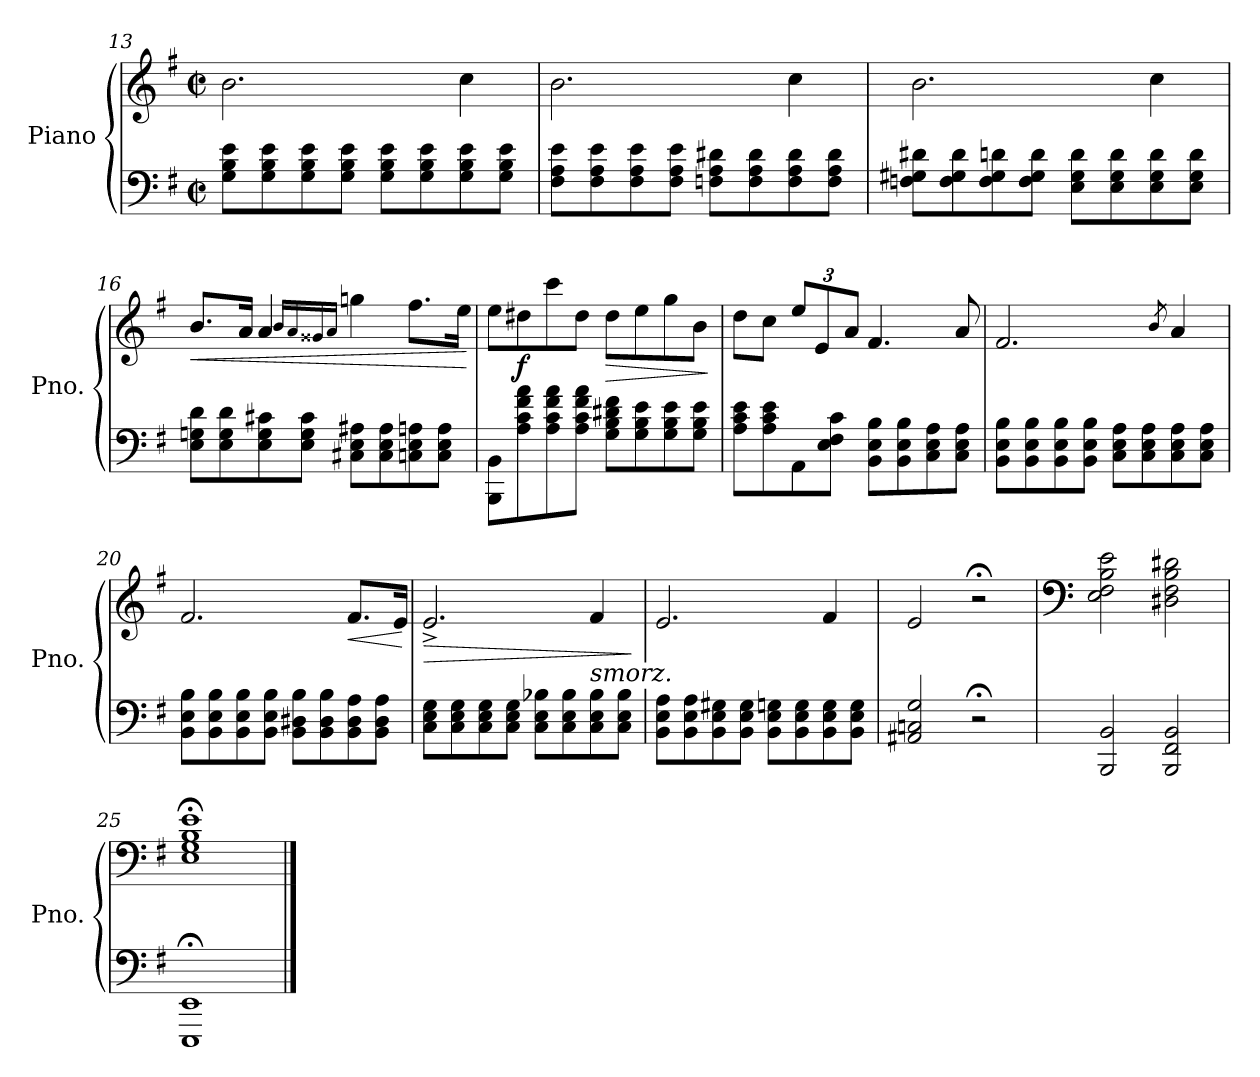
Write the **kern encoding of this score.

**kern	**kern	**dynam
*part1	*part1	*part1
*staff2	*staff1	*staff1/2
*I"Piano	*	*
*I'Pno.	*	*
*clefF4	*clefG2	*
*k[f#]	*k[f#]	*
*M2/2	*M2/2	*
*met(c|)	*met(c|)	*
=13	=13	=13
8G\ 8B\ 8e\L	2.b\	.
8G\ 8B\ 8e\	.	.
8G\ 8B\ 8e\	.	.
8G\ 8B\ 8e\J	.	.
8G\ 8B\ 8e\L	.	.
8G\ 8B\ 8e\	.	.
8G\ 8B\ 8e\	4cc\	.
8G\ 8B\ 8e\J	.	.
=14	=14	=14
8F#\ 8A\ 8e\L	2.b\	.
8F#\ 8A\ 8e\	.	.
8F#\ 8A\ 8e\	.	.
8F#\ 8A\ 8e\J	.	.
8Fn\ 8A\ 8d#X\L	.	.
8F\ 8A\ 8d#\	.	.
8F\ 8A\ 8d#\	4cc\	.
8F\ 8A\ 8d#\J	.	.
!!LO:LB:g=z
=15	=15	=15
8Fn\ 8G#X\ 8d#X\L	2.b\	.
8F\ 8G#\ 8d#\	.	.
8F\ 8G#\ 8dn\	.	.
8F\ 8G#\ 8d\J	.	.
8E\ 8G#\ 8d\L	.	.
8E\ 8G#\ 8d\	.	.
8E\ 8G#\ 8d\	4cc\	.
8E\ 8G#\ 8d\J	.	.
=16	=16	=16
!	!	!LO:HP:b
8E\ 8Gn\ 8d\L	8.b/L	<
8E\ 8G\ 8d\	.	.
.	16a/Jk	.
8E\ 8G\ 8c#X\	4a/	.
8E\ 8G\ 8c#\J	.	.
.	16qb/LL	.
.	16qa/	.
.	16qg##X/	.
.	16qa/JJ	.
8C#X\ 8E\ 8A#X\L	4ggn\	.
8C#\ 8E\ 8A#\	.	.
8Cn\ 8E\ 8An\	8.ff#\L	.
8C\ 8E\ 8A\J	.	.
.	16ee\Jk	.
.	.	[
=17	=17	=17
8BBB\ 8BB\L	8ee\L	.
!	!	!LO:DY:b
8A\ 8c\ 8f#\ 8a\	8dd#X\	f
8A\ 8c\ 8f#\ 8a\	8ccc\	.
8A\ 8c\ 8f#\ 8a\J	8dd#\J	.
!	!	!LO:HP:b
8G\ 8B\ 8d#X\ 8f#\L	8dd#\L	>
8G\ 8B\ 8e\	8ee\	.
8G\ 8B\ 8e\	8gg\	.
8G\ 8B\ 8e\J	8b\J	.
.	.	]
!!LO:PB:g=z
=18	=18	=18
8A\ 8c\ 8e\L	8dd\L	.
8A\ 8c\ 8e\	8cc\J	.
*	*Xbrackettup	*
8AA\	12ee/L	.
.	12e/	.
8E\ 8F#\ 8c\J	.	.
.	12a/J	.
8BB\ 8E\ 8B\L	4.f#/	.
8BB\ 8E\ 8B\	.	.
8C\ 8E\ 8A\	.	.
8C\ 8E\ 8A\J	8a/	.
=19	=19	=19
8BB\ 8E\ 8B\L	2.f#/	.
8BB\ 8E\ 8B\	.	.
8BB\ 8E\ 8B\	.	.
8BB\ 8E\ 8B\J	.	.
8C\ 8E\ 8A\L	.	.
8C\ 8E\ 8A\	.	.
.	8qb/	.
8C\ 8E\ 8A\	4a/	.
8C\ 8E\ 8A\J	.	.
=20	=20	=20
8BB\ 8E\ 8B\L	2.f#/	.
8BB\ 8E\ 8B\	.	.
8BB\ 8E\ 8B\	.	.
8BB\ 8E\ 8B\J	.	.
8BB\ 8D#X\ 8B\L	.	.
8BB\ 8D#\ 8B\	.	.
!	!	!LO:HP:b
8BB\ 8D#\ 8A\	8.f#/L	<
8BB\ 8D#\ 8A\J	.	.
.	16e/Jk	.
.	.	[
=21	=21	=21
!	!	!LO:HP:b
8C\ 8E\ 8G\L	2.e^/	>
8C\ 8E\ 8G\	.	.
8C\ 8E\ 8G\	.	.
8C\ 8E\ 8G\J	.	.
8C\ 8E\ 8B-X\L	.	.
8C\ 8E\ 8B-\	.	.
!	!LO:TX:b:i:t=smorz.	!
8C\ 8E\ 8B-\	4f#/	.
8C\ 8E\ 8B-\J	.	.
.	.	]
!!LO:LB:g=z
=22	=22	=22
8BB\ 8E\ 8A\L	2.e/	.
8BB\ 8E\ 8A\	.	.
8BB\ 8E\ 8G#X\	.	.
8BB\ 8E\ 8G#\J	.	.
8BB\ 8E\ 8Gn\L	.	.
8BB\ 8E\ 8G\	.	.
8BB\ 8E\ 8G\	4f#/	.
8BB\ 8E\ 8G\J	.	.
=23	=23	=23
2AA#X/ 2Cn/ 2G/	2e/	.
2r;<	2r;<	.
=24	=24	=24
*	*clefF4	*
2BBB/ 2BB/	2E\ 2F#\ 2B\ 2e\	.
2BBB/ 2FF#/ 2BB/	2D#X\ 2F#\ 2B\ 2d#X\	.
=25	=25	=25
1EEE;< 1EE;<	1E;< 1G;< 1B;< 1e;<	.
==	==	==
*-	*-	*-
